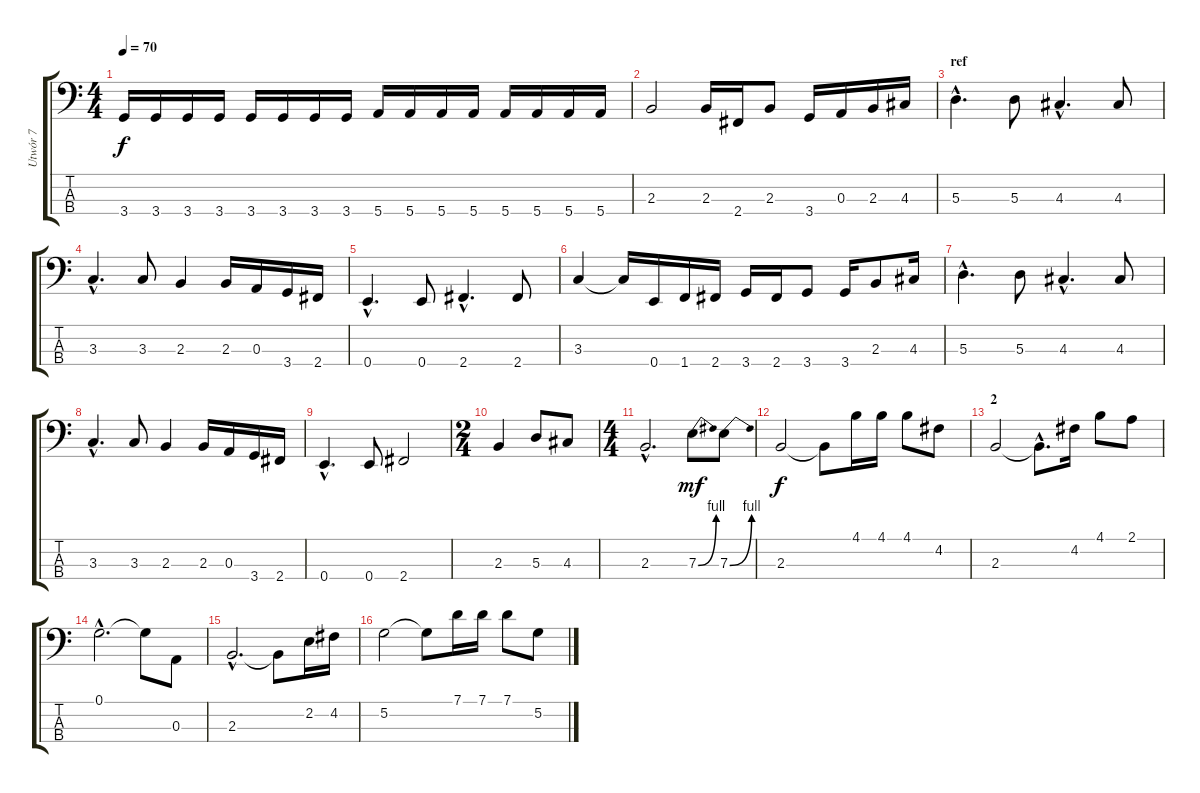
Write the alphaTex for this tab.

\track ("Utwór 7" "Utwór 7") {instrument electricbasspick}
\staff {score tabs}
\tuning (G2 D2 A1 E1) {hide}
\ts (4 4)
\tempo 70
\clef f4
\ks c
3.4.16{dy f} 3.4.16 3.4.16 3.4.16 3.4.16 3.4.16 3.4.16 3.4.16 5.4.16 5.4.16 5.4.16 5.4.16 5.4.16 5.4.16 5.4.16 5.4.16 |
2.3.2 2.3.16 2.4.16 2.3.8 3.4.16 0.3.16 2.3.16 4.3.16 |
\section ("" "ref")
5.3{hac}.4{d} 5.3.8 4.3{hac}.4{d} 4.3.8 |
3.3{hac}.4{d} 3.3.8 2.3.4 2.3.16 0.3.16 3.4.16 2.4.16 |
0.4{hac}.4{d} 0.4.8 2.4{hac}.4{d} 2.4.8 |
3.3.4 3.3{t}.16 0.4.16 1.4.16 2.4.16 3.4.16 2.4.16 3.4.8 3.4.16 2.3.8 4.3.16 |
5.3{hac}.4{d} 5.3.8 4.3{hac}.4{d} 4.3.8 |
3.3{hac}.4{d} 3.3.8 2.3.4 2.3.16 0.3.16 3.4.16 2.4.16 |
0.4{hac}.4{d} 0.4.8 2.4.2 |
\ts (2 4)
2.3.4 5.3.8 4.3.8 |
\ts (4 4)
2.3{hac}.2{d} 7.3{be (bend 0 0 60 4)}.8{dy mf} 7.3{be (bend 0 0 60 4)}.8 |
2.3.2{dy f} 2.3{t}.8 4.1.16 4.1.16 4.1.8 4.2.8 |
\section ("" "2")
2.3.2 2.3{hac t}.8{d} 4.2.16 4.1.8 2.1.8 |
0.1{hac}.2{d} 0.1{t}.8 0.3.8 |
2.3{hac}.2{d} 2.3{t}.8 2.2.16 4.2.16 |
5.2.2 5.2{t}.8 7.1.16 7.1.16 7.1.8 5.2.8
